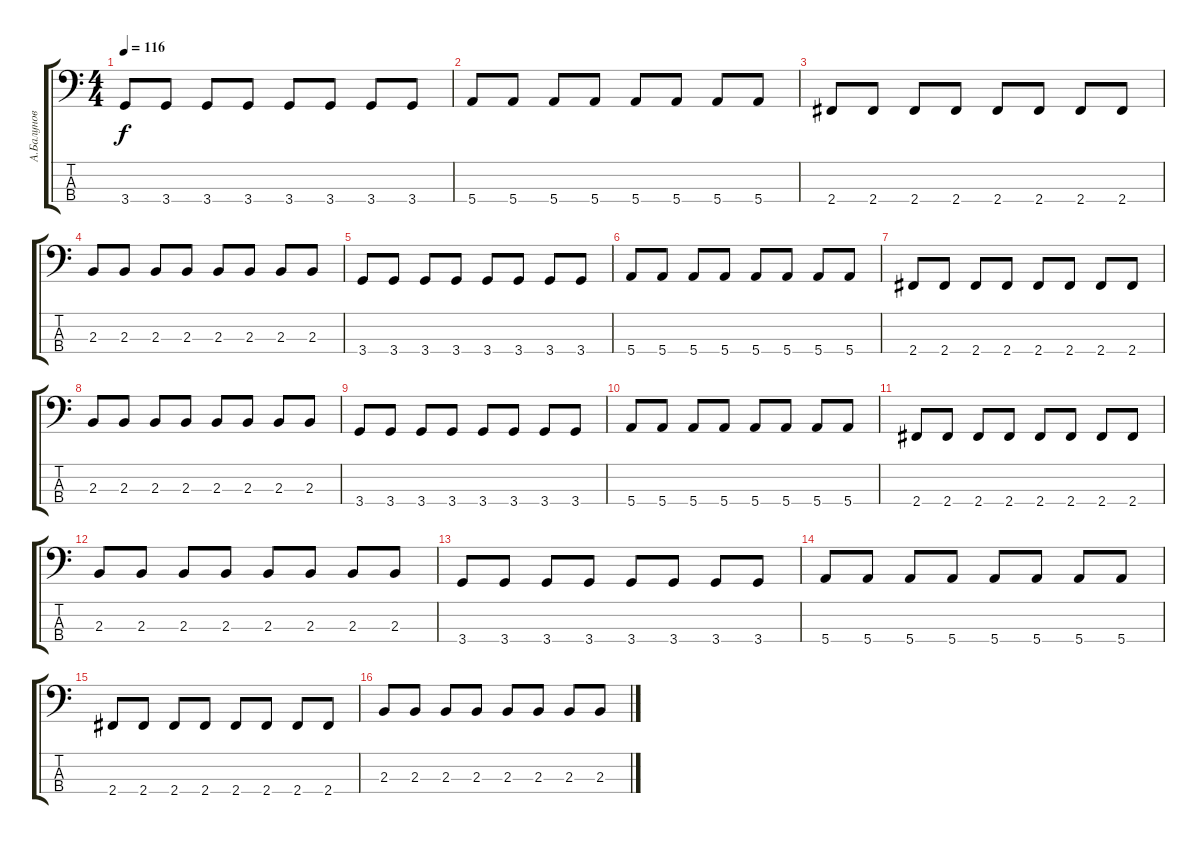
\track ("А.Балунов" "А.Балунов") {instrument electricbassfinger}
\staff {score tabs}
\tuning (G2 D2 A1 E1) {hide}
\ts (4 4)
\tempo 116
\clef f4
\ks c
3.4.8{dy f} 3.4.8 3.4.8 3.4.8 3.4.8 3.4.8 3.4.8 3.4.8 |
5.4.8 5.4.8 5.4.8 5.4.8 5.4.8 5.4.8 5.4.8 5.4.8 |
2.4.8 2.4.8 2.4.8 2.4.8 2.4.8 2.4.8 2.4.8 2.4.8 |
2.3.8 2.3.8 2.3.8 2.3.8 2.3.8 2.3.8 2.3.8 2.3.8 |
3.4.8 3.4.8 3.4.8 3.4.8 3.4.8 3.4.8 3.4.8 3.4.8 |
5.4.8 5.4.8 5.4.8 5.4.8 5.4.8 5.4.8 5.4.8 5.4.8 |
2.4.8 2.4.8 2.4.8 2.4.8 2.4.8 2.4.8 2.4.8 2.4.8 |
2.3.8 2.3.8 2.3.8 2.3.8 2.3.8 2.3.8 2.3.8 2.3.8 |
3.4.8 3.4.8 3.4.8 3.4.8 3.4.8 3.4.8 3.4.8 3.4.8 |
5.4.8 5.4.8 5.4.8 5.4.8 5.4.8 5.4.8 5.4.8 5.4.8 |
2.4.8 2.4.8 2.4.8 2.4.8 2.4.8 2.4.8 2.4.8 2.4.8 |
2.3.8 2.3.8 2.3.8 2.3.8 2.3.8 2.3.8 2.3.8 2.3.8 |
3.4.8 3.4.8 3.4.8 3.4.8 3.4.8 3.4.8 3.4.8 3.4.8 |
5.4.8 5.4.8 5.4.8 5.4.8 5.4.8 5.4.8 5.4.8 5.4.8 |
2.4.8 2.4.8 2.4.8 2.4.8 2.4.8 2.4.8 2.4.8 2.4.8 |
2.3.8 2.3.8 2.3.8 2.3.8 2.3.8 2.3.8 2.3.8 2.3.8
